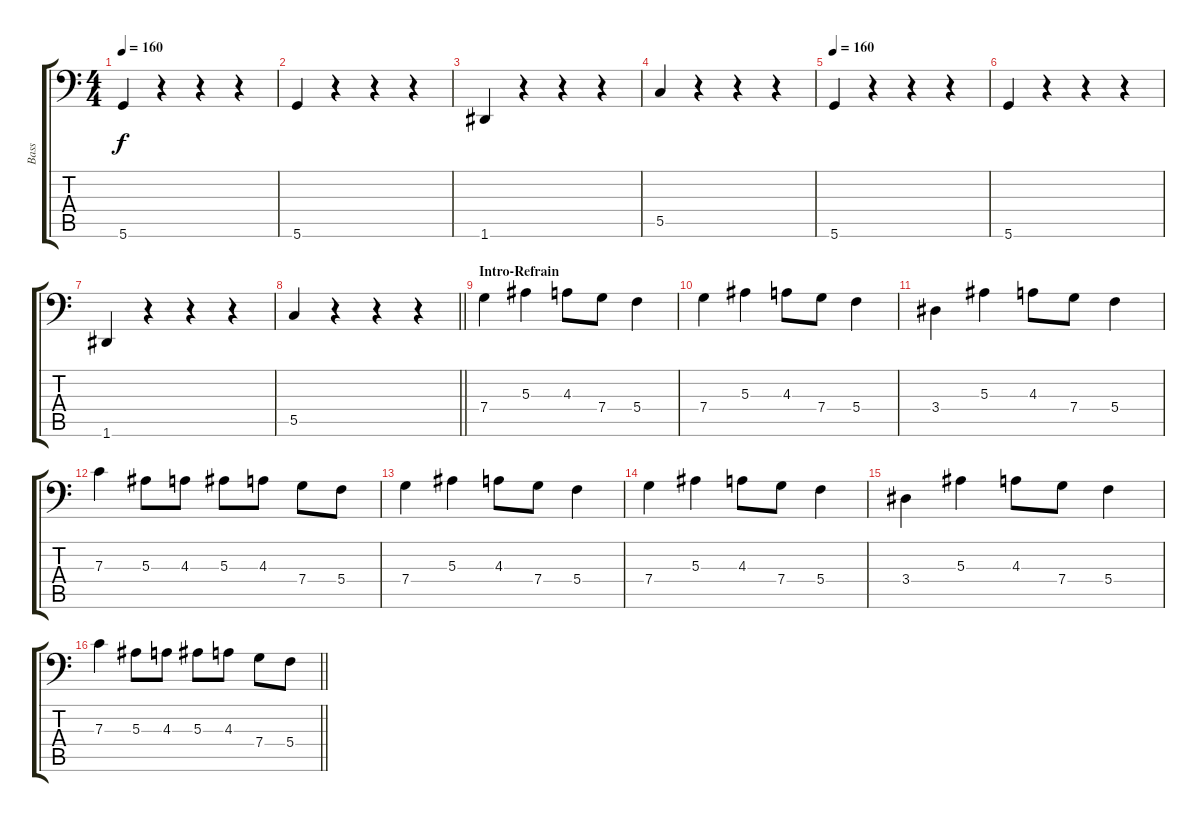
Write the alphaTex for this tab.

\track ("Bass" "Bass") {instrument electricbassfinger}
\staff {score tabs}
\tuning (D3 A2 F2 C2 G1 D1) {hide}
\ts (4 4)
\tempo 160
\clef f4
\ks c
5.6.4{dy f} r.4 r.4 r.4 |
5.6.4 r.4 r.4 r.4 |
1.6.4 r.4 r.4 r.4 |
5.5.4 r.4 r.4 r.4 |
\tempo 160
5.6.4 r.4 r.4 r.4 |
5.6.4 r.4 r.4 r.4 |
1.6.4 r.4 r.4 r.4 |
\barLineRight lightlight
5.5.4 r.4 r.4 r.4 |
\section ("" "Intro-Refrain")
7.4.4 5.3.4 4.3.8 7.4.8 5.4.4 |
7.4.4 5.3.4 4.3.8 7.4.8 5.4.4 |
3.4.4 5.3.4 4.3.8 7.4.8 5.4.4 |
7.3.4 5.3.8 4.3.8 5.3.8 4.3.8 7.4.8 5.4.8 |
7.4.4 5.3.4 4.3.8 7.4.8 5.4.4 |
7.4.4 5.3.4 4.3.8 7.4.8 5.4.4 |
3.4.4 5.3.4 4.3.8 7.4.8 5.4.4 |
\barLineRight lightlight
7.3.4 5.3.8 4.3.8 5.3.8 4.3.8 7.4.8 5.4.8
